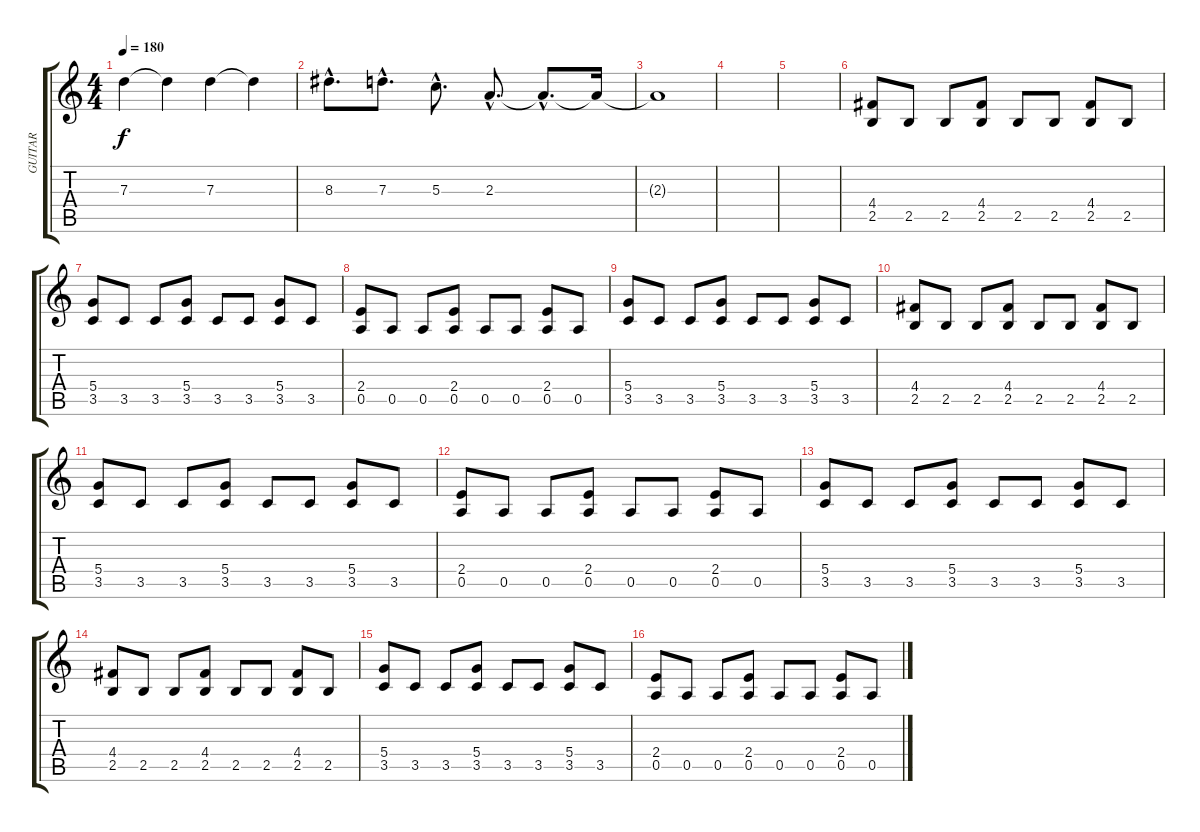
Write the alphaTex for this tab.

\track ("GUITAR" "GUITAR") {instrument distortionguitar}
\staff {score tabs}
\tuning (E4 B3 G3 D3 A2 E2) {hide}
\ts (4 4)
\tempo 180
\clef g2
\ks c
7.3.4{dy f} 7.3{t}.4 7.3.4 7.3{t}.4 |
8.3{hac}.8{d} 7.3{hac}.8{d} 5.3{hac}.8{d} 2.3{hac}.8{d} 2.3{hac t}.8{d} 2.3{t}.16 |
2.3{t}.1 |
|
|
\section ("" "")
(4.4 2.5).8 2.5.8 2.5.8 (4.4 2.5).8 2.5.8 2.5.8 (4.4 2.5).8 2.5.8 |
(5.4 3.5).8 3.5.8 3.5.8 (5.4 3.5).8 3.5.8 3.5.8 (5.4 3.5).8 3.5.8 |
(2.4 0.5).8 0.5.8 0.5.8 (2.4 0.5).8 0.5.8 0.5.8 (2.4 0.5).8 0.5.8 |
(5.4 3.5).8 3.5.8 3.5.8 (5.4 3.5).8 3.5.8 3.5.8 (5.4 3.5).8 3.5.8 |
(4.4 2.5).8 2.5.8 2.5.8 (4.4 2.5).8 2.5.8 2.5.8 (4.4 2.5).8 2.5.8 |
(5.4 3.5).8 3.5.8 3.5.8 (5.4 3.5).8 3.5.8 3.5.8 (5.4 3.5).8 3.5.8 |
(2.4 0.5).8 0.5.8 0.5.8 (2.4 0.5).8 0.5.8 0.5.8 (2.4 0.5).8 0.5.8 |
(5.4 3.5).8 3.5.8 3.5.8 (5.4 3.5).8 3.5.8 3.5.8 (5.4 3.5).8 3.5.8 |
(4.4 2.5).8 2.5.8 2.5.8 (4.4 2.5).8 2.5.8 2.5.8 (4.4 2.5).8 2.5.8 |
(5.4 3.5).8 3.5.8 3.5.8 (5.4 3.5).8 3.5.8 3.5.8 (5.4 3.5).8 3.5.8 |
(2.4 0.5).8 0.5.8 0.5.8 (2.4 0.5).8 0.5.8 0.5.8 (2.4 0.5).8 0.5.8
